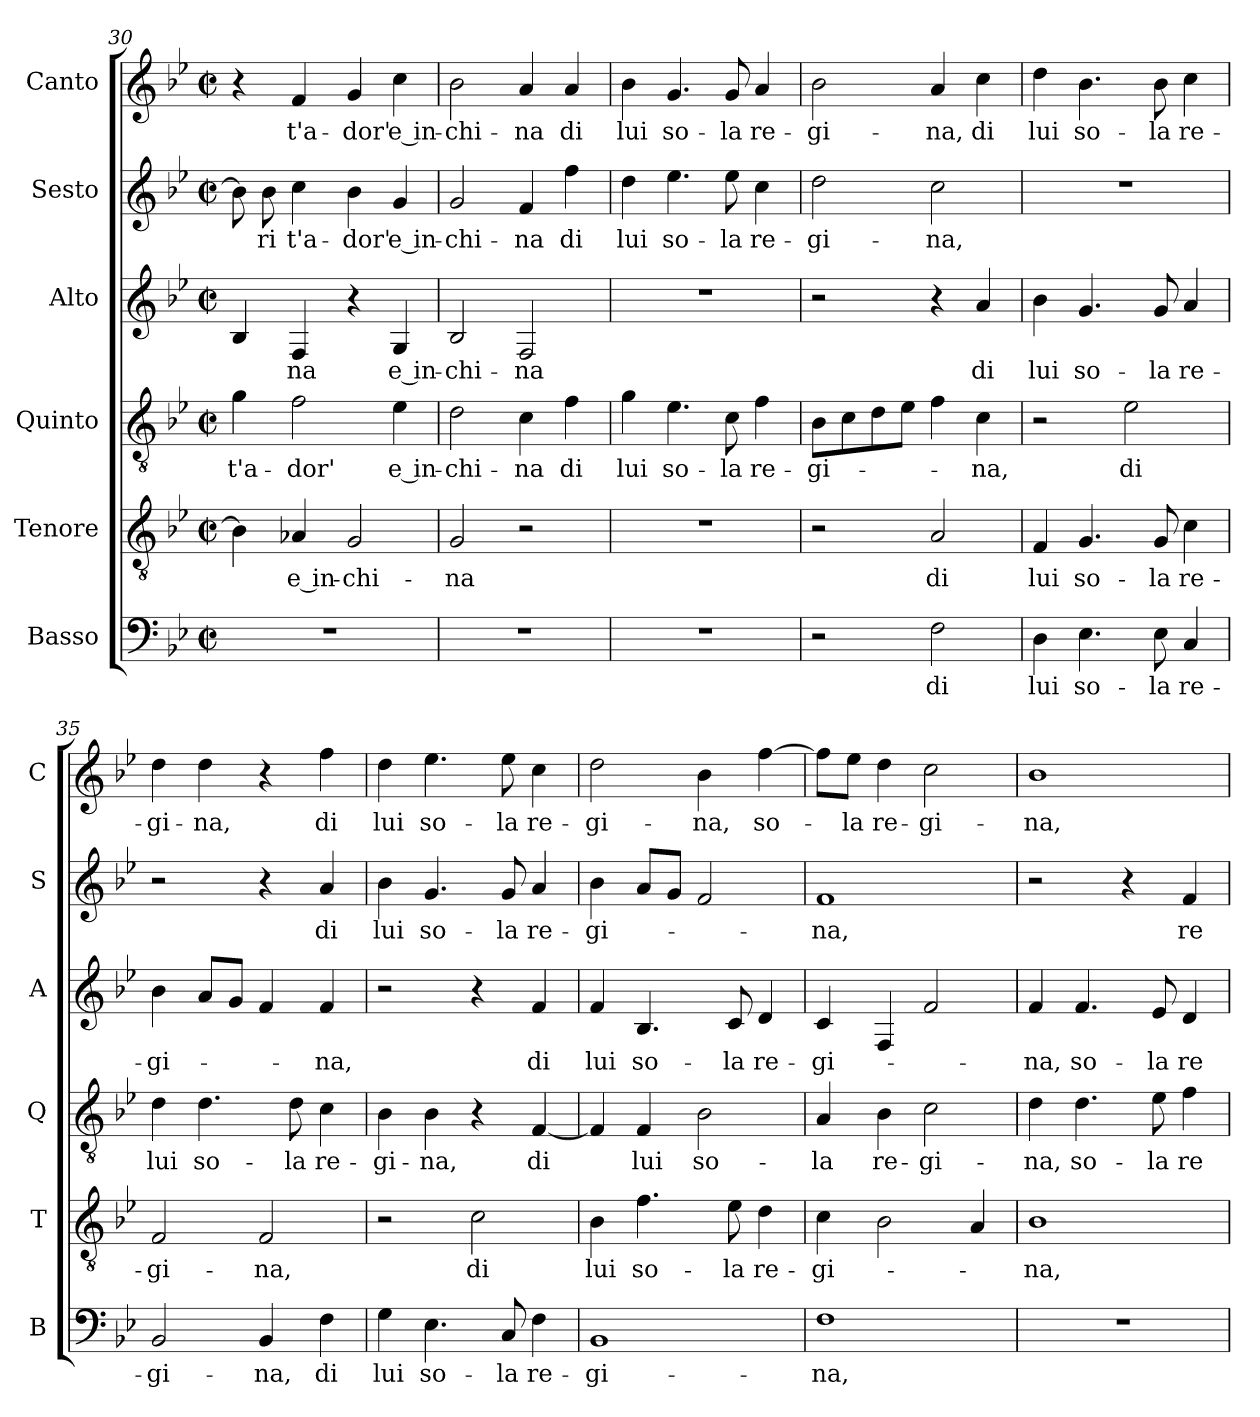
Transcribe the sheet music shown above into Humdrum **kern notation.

**kern	**text	**kern	**text	**kern	**text	**kern	**text	**kern	**text	**kern	**text
*part6	*part6	*part5	*part5	*part4	*part4	*part3	*part3	*part2	*part2	*part1	*part1
*staff6	*staff6	*staff5	*staff5	*staff4	*staff4	*staff3	*staff3	*staff2	*staff2	*staff1	*staff1
*I"Basso	*	*I"Tenore	*	*I"Quinto	*	*I"Alto	*	*I"Sesto	*	*I"Canto	*
*I'B	*	*I'T	*	*I'Q	*	*I'A	*	*I'S	*	*I'C	*
*clefF4	*	*clefGv2	*	*clefGv2	*	*clefG2	*	*clefG2	*	*clefG2	*
*k[b-e-]	*	*k[b-e-]	*	*k[b-e-]	*	*k[b-e-]	*	*k[b-e-]	*	*k[b-e-]	*
*B-:	*	*B-:	*	*B-:	*	*B-:	*	*B-:	*	*B-:	*
*M2/2	*	*M2/2	*	*M2/2	*	*M2/2	*	*M2/2	*	*M2/2	*
*met(c|)	*	*met(c|)	*	*met(c|)	*	*met(c|)	*	*met(c|)	*	*met(c|)	*
=30	=30	=30	=30	=30	=30	=30	=30	=30	=30	=30	=30
!	!	!	!	!	!LO:LY:b	!	!	!	!	!	!
1r	.	4B-\]	.	4g\	t'a-	4B-/	.	8b-\]	.	4r	.
!	!	!	!	!	!	!	!	!	!LO:LY:b	!	!
.	.	.	.	.	.	.	.	8b-\	-ri	.	.
!	!	!	!LO:LY:b	!	!LO:LY:b	!	!LO:LY:b	!	!LO:LY:b	!	!LO:LY:b
.	.	4A-X/	e in-	2f\	-dor'	4F/	-na	4cc\	t'a-	4f/	t'a-
!	!	!	!LO:LY:b	!	!	!	!	!	!LO:LY:b	!	!LO:LY:b
.	.	2G/	-chi-	.	.	4r	.	4b-\	-dor'	4g/	-dor'
!	!	!	!	!	!LO:LY:b	!	!LO:LY:b	!	!LO:LY:b	!	!LO:LY:b
.	.	.	.	4e-\	e in-	4G/	e in-	4g/	e in-	4cc\	e in-
=31	=31	=31	=31	=31	=31	=31	=31	=31	=31	=31	=31
!	!	!	!LO:LY:b	!	!LO:LY:b	!	!LO:LY:b	!	!LO:LY:b	!	!LO:LY:b
1r	.	2G/	-na	2d\	-chi-	2B-/	-chi-	2g/	-chi-	2b-\	-chi-
!	!	!	!	!	!LO:LY:b	!	!LO:LY:b	!	!LO:LY:b	!	!LO:LY:b
.	.	2r	.	4c\	-na	2F/	-na	4f/	-na	4a/	-na
!	!	!	!	!	!LO:LY:b	!	!	!	!LO:LY:b	!	!LO:LY:b
.	.	.	.	4f\	di	.	.	4ff\	di	4a/	di
=32	=32	=32	=32	=32	=32	=32	=32	=32	=32	=32	=32
!	!	!	!	!	!LO:LY:b	!	!	!	!LO:LY:b	!	!LO:LY:b
1r	.	1r	.	4g\	lui	1r	.	4dd\	lui	4b-\	lui
!	!	!	!	!	!LO:LY:b	!	!	!	!LO:LY:b	!	!LO:LY:b
.	.	.	.	4.e-\	so-	.	.	4.ee-\	so-	4.g/	so-
!	!	!	!	!	!LO:LY:b	!	!	!	!LO:LY:b	!	!LO:LY:b
.	.	.	.	8c\	-la	.	.	8ee-\	-la	8g/	-la
!	!	!	!	!	!LO:LY:b	!	!	!	!LO:LY:b	!	!LO:LY:b
.	.	.	.	4f\	re-	.	.	4cc\	re-	4a/	re-
=33	=33	=33	=33	=33	=33	=33	=33	=33	=33	=33	=33
!	!	!	!	!	!LO:LY:b	!	!	!	!LO:LY:b	!	!LO:LY:b
2r	.	2r	.	8B-\L	-gi-	2r	.	2dd\	-gi-	2b-\	-gi-
.	.	.	.	8c\	.	.	.	.	.	.	.
.	.	.	.	8d\	.	.	.	.	.	.	.
.	.	.	.	8e-\J	.	.	.	.	.	.	.
!	!LO:LY:b	!	!LO:LY:b	!	!	!	!	!	!LO:LY:b	!	!LO:LY:b
2F\	di	2A/	di	4f\	.	4r	.	2cc\	-na,	4a/	-na,
!	!	!	!	!	!LO:LY:b	!	!LO:LY:b	!	!	!	!LO:LY:b
.	.	.	.	4c\	-na,	4a/	di	.	.	4cc\	di
=34	=34	=34	=34	=34	=34	=34	=34	=34	=34	=34	=34
!	!LO:LY:b	!	!LO:LY:b	!	!	!	!LO:LY:b	!	!	!	!LO:LY:b
4D\	lui	4F/	lui	2r	.	4b-\	lui	1r	.	4dd\	lui
!	!LO:LY:b	!	!LO:LY:b	!	!	!	!LO:LY:b	!	!	!	!LO:LY:b
4.E-\	so-	4.G/	so-	.	.	4.g/	so-	.	.	4.b-\	so-
!	!	!	!	!	!LO:LY:b	!	!	!	!	!	!
.	.	.	.	2e-\	di	.	.	.	.	.	.
!	!LO:LY:b	!	!LO:LY:b	!	!	!	!LO:LY:b	!	!	!	!LO:LY:b
8E-\	-la	8G/	-la	.	.	8g/	-la	.	.	8b-\	-la
!	!LO:LY:b	!	!LO:LY:b	!	!	!	!LO:LY:b	!	!	!	!LO:LY:b
4C/	re-	4c\	re-	.	.	4a/	re-	.	.	4cc\	re-
!!LO:PB:g=z
=35	=35	=35	=35	=35	=35	=35	=35	=35	=35	=35	=35
!	!LO:LY:b	!	!LO:LY:b	!	!LO:LY:b	!	!LO:LY:b	!	!	!	!LO:LY:b
2BB-/	-gi-	2F/	-gi-	4d\	lui	4b-\	-gi-	2r	.	4dd\	-gi-
!	!	!	!	!	!LO:LY:b	!	!	!	!	!	!LO:LY:b
.	.	.	.	4.d\	so-	8a/L	.	.	.	4dd\	-na,
.	.	.	.	.	.	8g/J	.	.	.	.	.
!	!LO:LY:b	!	!LO:LY:b	!	!	!	!	!	!	!	!
4BB-/	-na,	2F/	-na,	.	.	4f/	.	4r	.	4r	.
!	!	!	!	!	!LO:LY:b	!	!	!	!	!	!
.	.	.	.	8d\	-la	.	.	.	.	.	.
!	!LO:LY:b	!	!	!	!LO:LY:b	!	!LO:LY:b	!	!LO:LY:b	!	!LO:LY:b
4F\	di	.	.	4c\	re-	4f/	-na,	4a/	di	4ff\	di
=36	=36	=36	=36	=36	=36	=36	=36	=36	=36	=36	=36
!	!LO:LY:b	!	!	!	!LO:LY:b	!	!	!	!LO:LY:b	!	!LO:LY:b
4G\	lui	2r	.	4B-\	-gi-	2r	.	4b-\	lui	4dd\	lui
!	!LO:LY:b	!	!	!	!LO:LY:b	!	!	!	!LO:LY:b	!	!LO:LY:b
4.E-\	so-	.	.	4B-\	-na,	.	.	4.g/	so-	4.ee-\	so-
!	!	!	!LO:LY:b	!	!	!	!	!	!	!	!
.	.	2c\	di	4r	.	4r	.	.	.	.	.
!	!LO:LY:b	!	!	!	!	!	!	!	!LO:LY:b	!	!LO:LY:b
8C/	-la	.	.	.	.	.	.	8g/	-la	8ee-\	-la
!	!LO:LY:b	!	!	!	!LO:LY:b	!	!LO:LY:b	!	!LO:LY:b	!	!LO:LY:b
4F\	re-	.	.	[4F/	di	4f/	di	4a/	re-	4cc\	re-
=37	=37	=37	=37	=37	=37	=37	=37	=37	=37	=37	=37
!	!LO:LY:b	!	!LO:LY:b	!	!	!	!LO:LY:b	!	!LO:LY:b	!	!LO:LY:b
1BB-	-gi-	4B-\	lui	4F/]	.	4f/	lui	4b-\	-gi-	2dd\	-gi-
!	!	!	!LO:LY:b	!	!LO:LY:b	!	!LO:LY:b	!	!	!	!
.	.	4.f\	so-	4F/	lui	4.B-/	so-	8a/L	.	.	.
.	.	.	.	.	.	.	.	8g/J	.	.	.
!	!	!	!	!	!LO:LY:b	!	!	!	!	!	!LO:LY:b
.	.	.	.	2B-\	so-	.	.	2f/	.	4b-\	-na,
!	!	!	!LO:LY:b	!	!	!	!LO:LY:b	!	!	!	!
.	.	8e-\	-la	.	.	8c/	-la	.	.	.	.
!	!	!	!LO:LY:b	!	!	!	!LO:LY:b	!	!	!	!LO:LY:b
.	.	4d\	re-	.	.	4d/	re-	.	.	[4ff\	so-
=38	=38	=38	=38	=38	=38	=38	=38	=38	=38	=38	=38
!	!LO:LY:b	!	!LO:LY:b	!	!LO:LY:b	!	!LO:LY:b	!	!LO:LY:b	!	!
1F	-na,	4c\	-gi-	4A/	-la	4c/	-gi-	1f	-na,	8ff\L]	.
!	!	!	!	!	!	!	!	!	!	!	!LO:LY:b
.	.	.	.	.	.	.	.	.	.	8ee-\J	-la
!	!	!	!	!	!LO:LY:b	!	!	!	!	!	!LO:LY:b
.	.	2B-\	.	4B-\	re-	4F/	.	.	.	4dd\	re-
!	!	!	!	!	!LO:LY:b	!	!	!	!	!	!LO:LY:b
.	.	.	.	2c\	-gi-	2f/	.	.	.	2cc\	-gi-
.	.	4A/	.	.	.	.	.	.	.	.	.
=39	=39	=39	=39	=39	=39	=39	=39	=39	=39	=39	=39
!	!	!	!LO:LY:b	!	!LO:LY:b	!	!LO:LY:b	!	!	!	!LO:LY:b
1r	.	1B-	-na,	4d\	-na,	4f/	-na,	2r	.	1b-	-na,
!	!	!	!	!	!LO:LY:b	!	!LO:LY:b	!	!	!	!
.	.	.	.	4.d\	so-	4.f/	so-	.	.	.	.
.	.	.	.	.	.	.	.	4r	.	.	.
!	!	!	!	!	!LO:LY:b	!	!LO:LY:b	!	!	!	!
.	.	.	.	8e-\	-la	8e-/	-la	.	.	.	.
!	!	!	!	!	!LO:LY:b	!	!LO:LY:b	!	!LO:LY:b	!	!
.	.	.	.	4f\	re-	4d/	re-	4f/	re-	.	.
=	=	=	=	=	=	=	=	=	=	=	=
*-	*-	*-	*-	*-	*-	*-	*-	*-	*-	*-	*-
